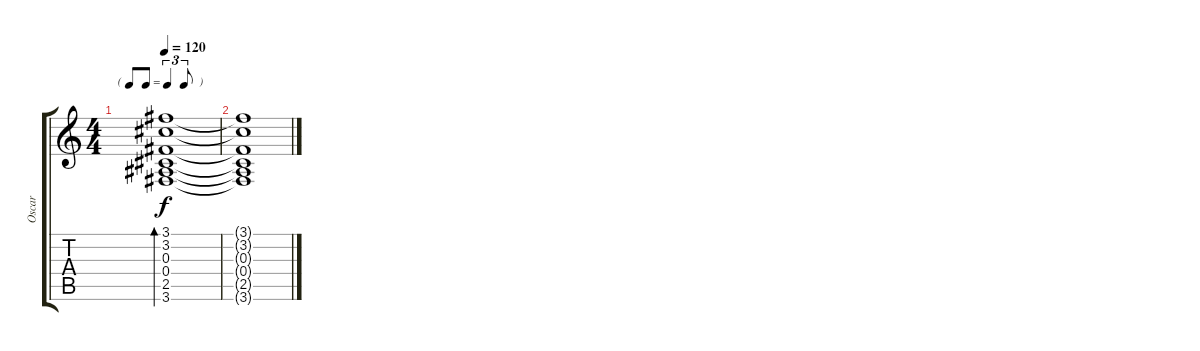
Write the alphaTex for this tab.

\track ("Oscar" "Oscar") {instrument distortionguitar}
\staff {score tabs}
\tuning (Eb4 Bb3 Gb3 Db3 Ab2 Eb2) {hide}
\ts (4 4)
\tf triplet8th
\tempo 120
\clef g2
\ks c
(3.1 3.2 0.3 0.4 2.5 3.6).1{bd 480 dy f} |
(3.1{t} 3.2{t} 0.3{t} 0.4{t} 2.5{t} 3.6{t}).1
